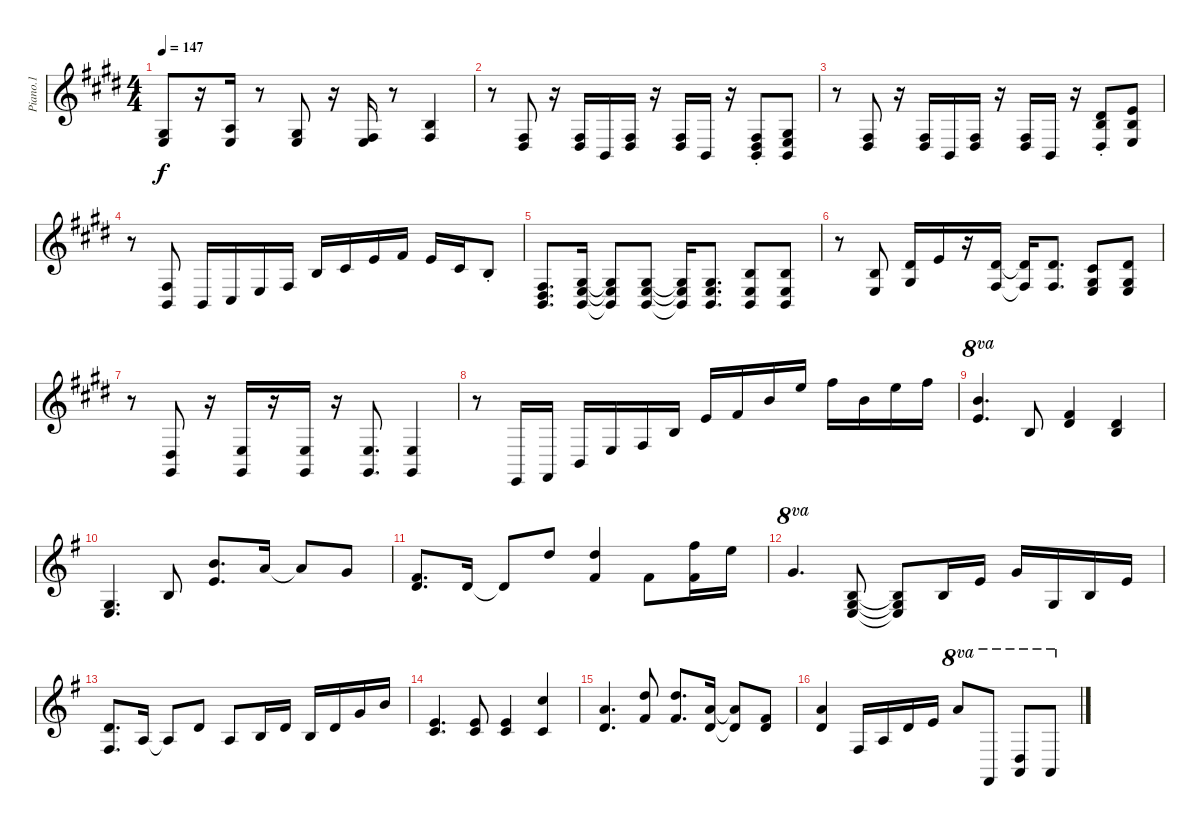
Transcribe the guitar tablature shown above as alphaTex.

\track ("Piano.1" "Piano.1") {instrument acousticgrandpiano}
\staff {score}
\tuning (E4 B3 G3 C3 G2 E2) {hide}
\ts (4 4)
\tempo 147
\clef g2
\ks c#minor
(1.3 4.4).8{dy f} r.16 (2.3 4.4).16 r.8 (1.3 4.4).8 r.16 (6.4 9.5).16 r.8 (0.2 6.4).4 |
r.8 (6.4 8.5).8 r.16 (3.4 11.5).16 4.5.16 (3.4 11.5).16 r.16 (6.4 8.5).16 4.5.16 r.16 (3.4{st} 4.5{st} 14.6{st}).8 (1.3 4.4 4.5).8 |
r.8 (6.4 8.5).8 r.16 (3.4 11.5).16 4.5.16 (3.4 11.5).16 r.16 (6.4 8.5).16 4.5.16 r.16 (4.2{st} 4.3{st} 3.4{st}).8 (0.1 0.2 4.4).8 |
r.8 (6.4 4.5).8 4.5.16 1.4.16 4.4.16 6.4.16 0.2.16 2.2.16 0.1.16 2.1.16 0.1.16 2.2.16 0.2{st}.8 |
(6.4 8.5 7.6).8{d} (1.3 4.4 4.5).16 (1.3{t} 4.4{t} 4.5{t}).8 (1.3 4.4 4.5).8 (1.3{t} 4.4{t} 4.5{t}).16 (1.3 4.4 4.5).8{d} (0.2 4.4 4.5).8 (0.2 4.4 4.5).8 |
r.8 (0.2 4.4).8 (4.2 1.3).16 0.1.16 r.16 (4.2 6.4).16 (4.2{t} 6.4{t}).16 (4.2 6.4).8{d} (2.2 1.3 4.4).8 (4.2 1.3 4.4).8 |
r.8 (3.4 1.5).8 r.16 (4.4 1.5).16 r.16 (4.4 1.5).16 r.16 (4.4 1.5).8{d} (4.4 1.5).4 |
r.8 0.6.16 2.6.16 4.5.16 4.4.16 6.4.16 0.2.16 0.1.16 2.1.16 7.1.16 12.1.16 14.1.16 7.1.16 12.1.16 14.1.16 |
(12.1 24.2).4{d ot 8va} 0.2.8 (2.1 4.2).4 (4.2 4.3).4 |
\ks g
(0.3 4.4).4{d} 0.2.8 (0.1 12.2).8{d} 5.1.16 5.1{t}.8 3.1.8 |
(2.1 3.2).8{d} 3.2.16 3.2{t}.8 10.1.8 (10.1 7.2).4 2.1.8 (2.1 19.2).16 12.1.16 |
15.1.4{d ot 8va} (0.2 0.3 4.4).8 (0.2{t} 0.3{t} 4.4{t}).8 0.2.16 0.1.16 3.1.16 0.3.16 0.2.16 0.1.16 |
(3.2 6.4).8{d} 2.3.16 2.3{t}.8 3.2.8 2.3.8 0.2.16 3.2.16 0.2.16 3.2.16 3.1.16 7.1.16 |
(0.1 1.2).4{d} (0.1 1.2).8 (0.1 1.2).4 (8.1 1.2).4 |
(5.1 3.2).4{d} (2.1 15.2).8 (10.1 7.2).8{d} (5.1 3.2).16 (5.1{t} 3.2{t}).8 (2.1 3.2).8 |
(5.1 3.2).4 6.4.16 2.3.16 3.2.16 0.1.16 17.1.8{ot 8va} 6.4.8{ot 8va} (3.2 2.3).8{ot 8va} 2.3.8{ot 8va}
